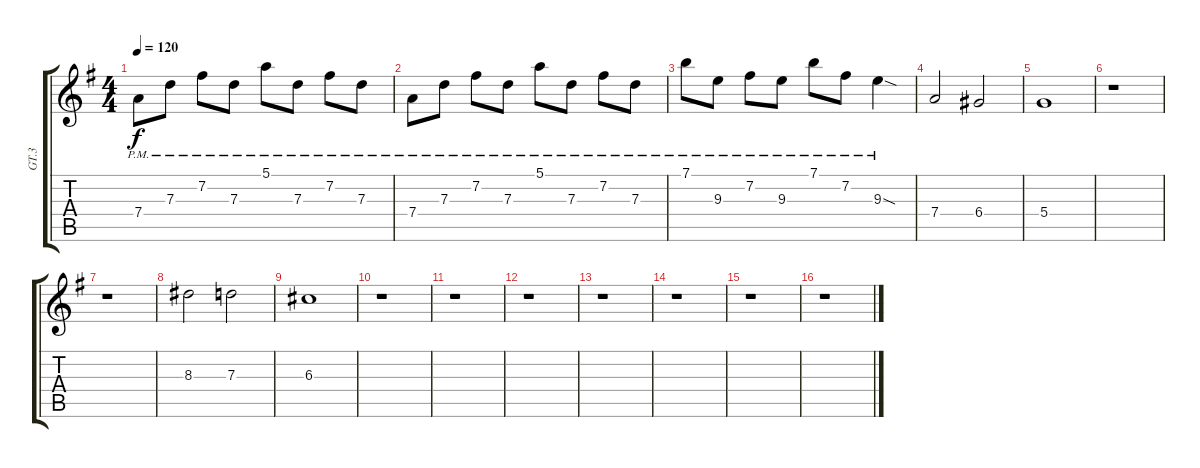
\track ("GT.3" "GT.3") {instrument distortionguitar}
\staff {score tabs}
\tuning (E4 B3 G3 D3 A2 E2) {hide}
\ts (4 4)
\tempo 120
\clef g2
\ks g
7.4{pm}.8{dy f} 7.3{pm}.8 7.2{pm}.8 7.3{pm}.8 5.1{pm}.8 7.3{pm}.8 7.2{pm}.8 7.3{pm}.8 |
7.4{pm}.8 7.3{pm}.8 7.2{pm}.8 7.3{pm}.8 5.1{pm}.8 7.3{pm}.8 7.2{pm}.8 7.3{pm}.8 |
7.1{pm}.8 9.3{pm}.8 7.2{pm}.8 9.3{pm}.8 7.1{pm}.8 7.2{pm}.8 9.3{sod pm}.4 |
7.4.2 6.4.2 |
5.4.1 |
r.1 |
r.1 |
8.3.2 7.3.2 |
6.3.1 |
r.1 |
r.1 |
r.1 |
r.1 |
r.1 |
r.1 |
r.1
